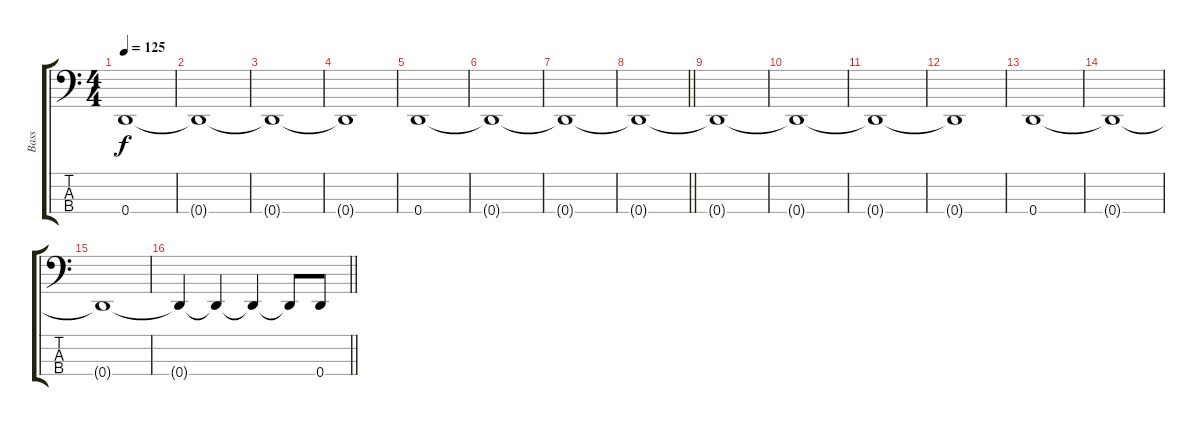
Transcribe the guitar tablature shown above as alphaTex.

\track ("Bass" "Bass") {instrument electricbassfinger}
\staff {score tabs}
\tuning (F2 C2 G1 D1) {hide}
\ts (4 4)
\tempo 125
\clef f4
\ks c
0.4{t}.1{dy f} |
0.4{t}.1 |
0.4{t}.1 |
0.4{t}.1 |
0.4.1 |
0.4{t}.1 |
0.4{t}.1 |
\barLineRight lightlight
0.4{t}.1 |
0.4{t}.1 |
0.4{t}.1 |
0.4{t}.1 |
0.4{t}.1 |
0.4.1 |
0.4{t}.1 |
0.4{t}.1 |
\barLineRight lightlight
0.4{t}.4 0.4{t}.4 0.4{t}.4 0.4{t}.8 0.4.8
